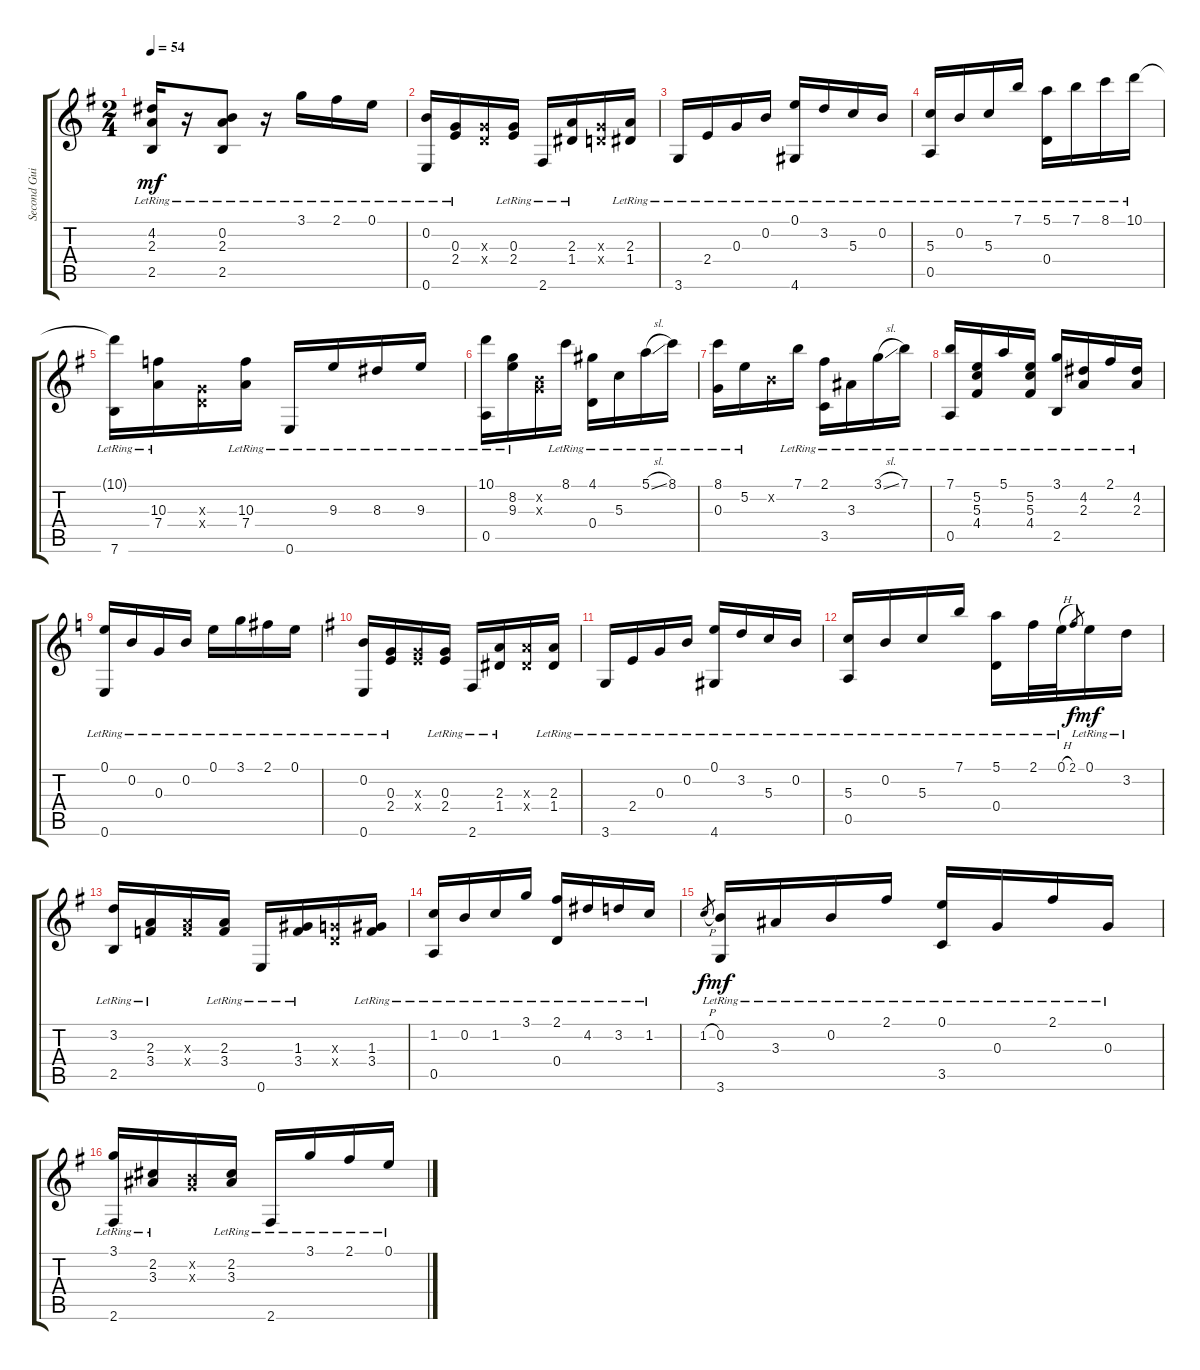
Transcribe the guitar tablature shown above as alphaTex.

\track ("Second Guitar" "Second Gui") {instrument acousticguitarsteel}
\staff {score tabs}
\tuning (E4 B3 G3 D3 A2 E2) {hide}
\ts (2 4)
\tempo 54
\clef g2
\ks g
(4.2{lr} 2.3{lr} 2.5{lr}).16{dy mf} r.16 (0.2{lr} 2.3{lr} 2.5{lr}).8 r.16 3.1{lr}.16 2.1{lr}.16 0.1{lr}.16 |
(0.2{lr} 0.6{lr}).16 (0.3{lr} 2.4{lr}).16 (0.3{x} 0.4{x}).16 (0.3{lr} 2.4{lr}).16 2.6{lr}.16 (2.3{lr} 1.4{lr}).16 (0.3{x} 0.4{x}).16 (2.3{lr} 1.4{lr}).16 |
3.6{lr}.16 2.4{lr}.16 0.3{lr}.16 0.2{lr}.16 (0.1{lr} 4.6{lr}).16 3.2{lr}.16 5.3{lr}.16 0.2{lr}.16 |
(5.3{lr} 0.5{lr}).16 0.2{lr}.16 5.3{lr}.16 7.1{lr}.16 (5.1{lr} 0.4{lr}).16 7.1{lr}.16 8.1{lr}.16 10.1{lr}.16 |
(10.1{t} 7.6{lr}).16 (10.3{lr} 7.4{lr}).16 (0.3{x} 0.4{x}).16 (10.3{lr} 7.4{lr}).16 0.6{lr}.16 9.3{lr}.16 8.3{lr}.16 9.3{lr}.16 |
(10.1{lr} 0.5{lr}).16 (8.2{lr} 9.3{lr}).16 (0.2{x} 0.3{x}).16 8.1{lr}.16 (4.1{lr} 0.4{lr}).16 5.3{lr}.16 5.1{sl lr}.16 8.1{lr}.16 |
(8.1{lr} 0.3).16 5.2{lr}.16 0.2{x}.16 7.1{lr}.16 (2.1{lr} 3.5{lr}).16 3.3{lr}.16 3.1{sl lr}.16 7.1{lr}.16 |
(7.1{lr} 0.5{lr}).16 (5.2{lr} 5.3{lr} 4.4{lr}).16 5.1{lr}.16 (5.2{lr} 5.3{lr} 4.4{lr}).16 (3.1{lr} 2.5{lr}).16 (4.2{lr} 2.3{lr}).16 2.1{lr}.16 (4.2{lr} 2.3{lr}).16 |
\ks c
(0.1{lr} 0.6{lr}).16 0.2{lr}.16 0.3{lr}.16 0.2{lr}.16 0.1{lr}.16 3.1{lr}.16 2.1{lr}.16 0.1{lr}.16 |
\ks g
(0.2{lr} 0.6{lr}).16 (0.3{lr} 2.4{lr}).16 (0.3{x} 2.4{x}).16 (0.3{lr} 2.4{lr}).16 2.6{lr}.16 (2.3{lr} 1.4{lr}).16 (2.3{x} 1.4{x}).16 (2.3{lr} 1.4{lr}).16 |
3.6{lr}.16 2.4{lr}.16 0.3{lr}.16 0.2{lr}.16 (0.1{lr} 4.6{lr}).16 3.2{lr}.16 5.3{lr}.16 0.2{lr}.16 |
(5.3{lr} 0.5{lr}).16 0.2{lr}.16 5.3{lr}.16 7.1{lr}.16 (5.1{lr} 0.4{lr}).16 2.1{lr}.32 0.1{h lr}.32 2.1.8{gr dy f} 0.1{lr}.16{dy mf} 3.2{lr}.16 |
(3.2{lr} 2.5{lr}).16 (2.3{lr} 3.4{lr}).16 (2.3{x} 3.4{x}).16 (2.3{lr} 3.4{lr}).16 0.6{lr}.16 (1.3{lr} 3.4{lr}).16 (0.3{x} 0.4{x}).16 (1.3{lr} 3.4{lr}).16 |
(1.2{lr} 0.5{lr}).16 0.2{lr}.16 1.2{lr}.16 3.1{lr}.16 (2.1{lr} 0.4{lr}).16 4.2{lr}.16 3.2{lr}.16 1.2{lr}.16 |
1.2{h}.8{gr dy f} (0.2{lr} 3.6{lr}).16{dy mf} 3.3{lr}.16 0.2{lr}.16 2.1{lr}.16 (0.1{lr} 3.5{lr}).16 0.3{lr}.16 2.1{lr}.16 0.3{lr}.16 |
(3.1{lr} 2.6{lr}).16 (2.2{lr} 3.3{lr}).16 (0.2{x} 0.3{x}).16 (2.2{lr} 3.3{lr}).16 2.6{lr}.16 3.1{lr}.16 2.1{lr}.16 0.1{lr}.16
